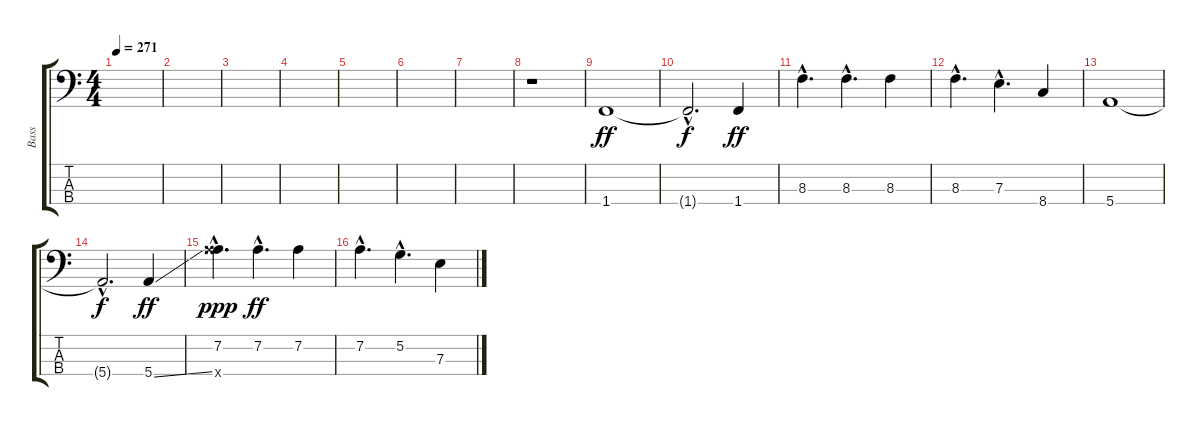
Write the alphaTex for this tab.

\track ("Bass" "Bass") {instrument electricbassfinger}
\staff {score tabs}
\tuning (G2 D2 A1 E1) {hide}
\ts (4 4)
\tempo 271
\clef f4
\ks c
|
|
|
|
|
|
|
r.1{volume 13} |
1.4.1{dy ff} |
1.4{hac t}.2{d dy f} 1.4.4{dy ff} |
8.3{hac}.4{d} 8.3{hac}.4{d} 8.3.4 |
8.3{hac}.4{d} 7.3{hac}.4{d} 8.4.4 |
5.4.1 |
5.4{hac t}.2{d dy f} 5.4{ss}.4{dy ff} |
(7.2{hac} 17.4{hac x}).4{d dy ppp} 7.2{hac}.4{d dy ff} 7.2.4 |
7.2{hac}.4{d} 5.2{hac}.4{d} 7.3.4
